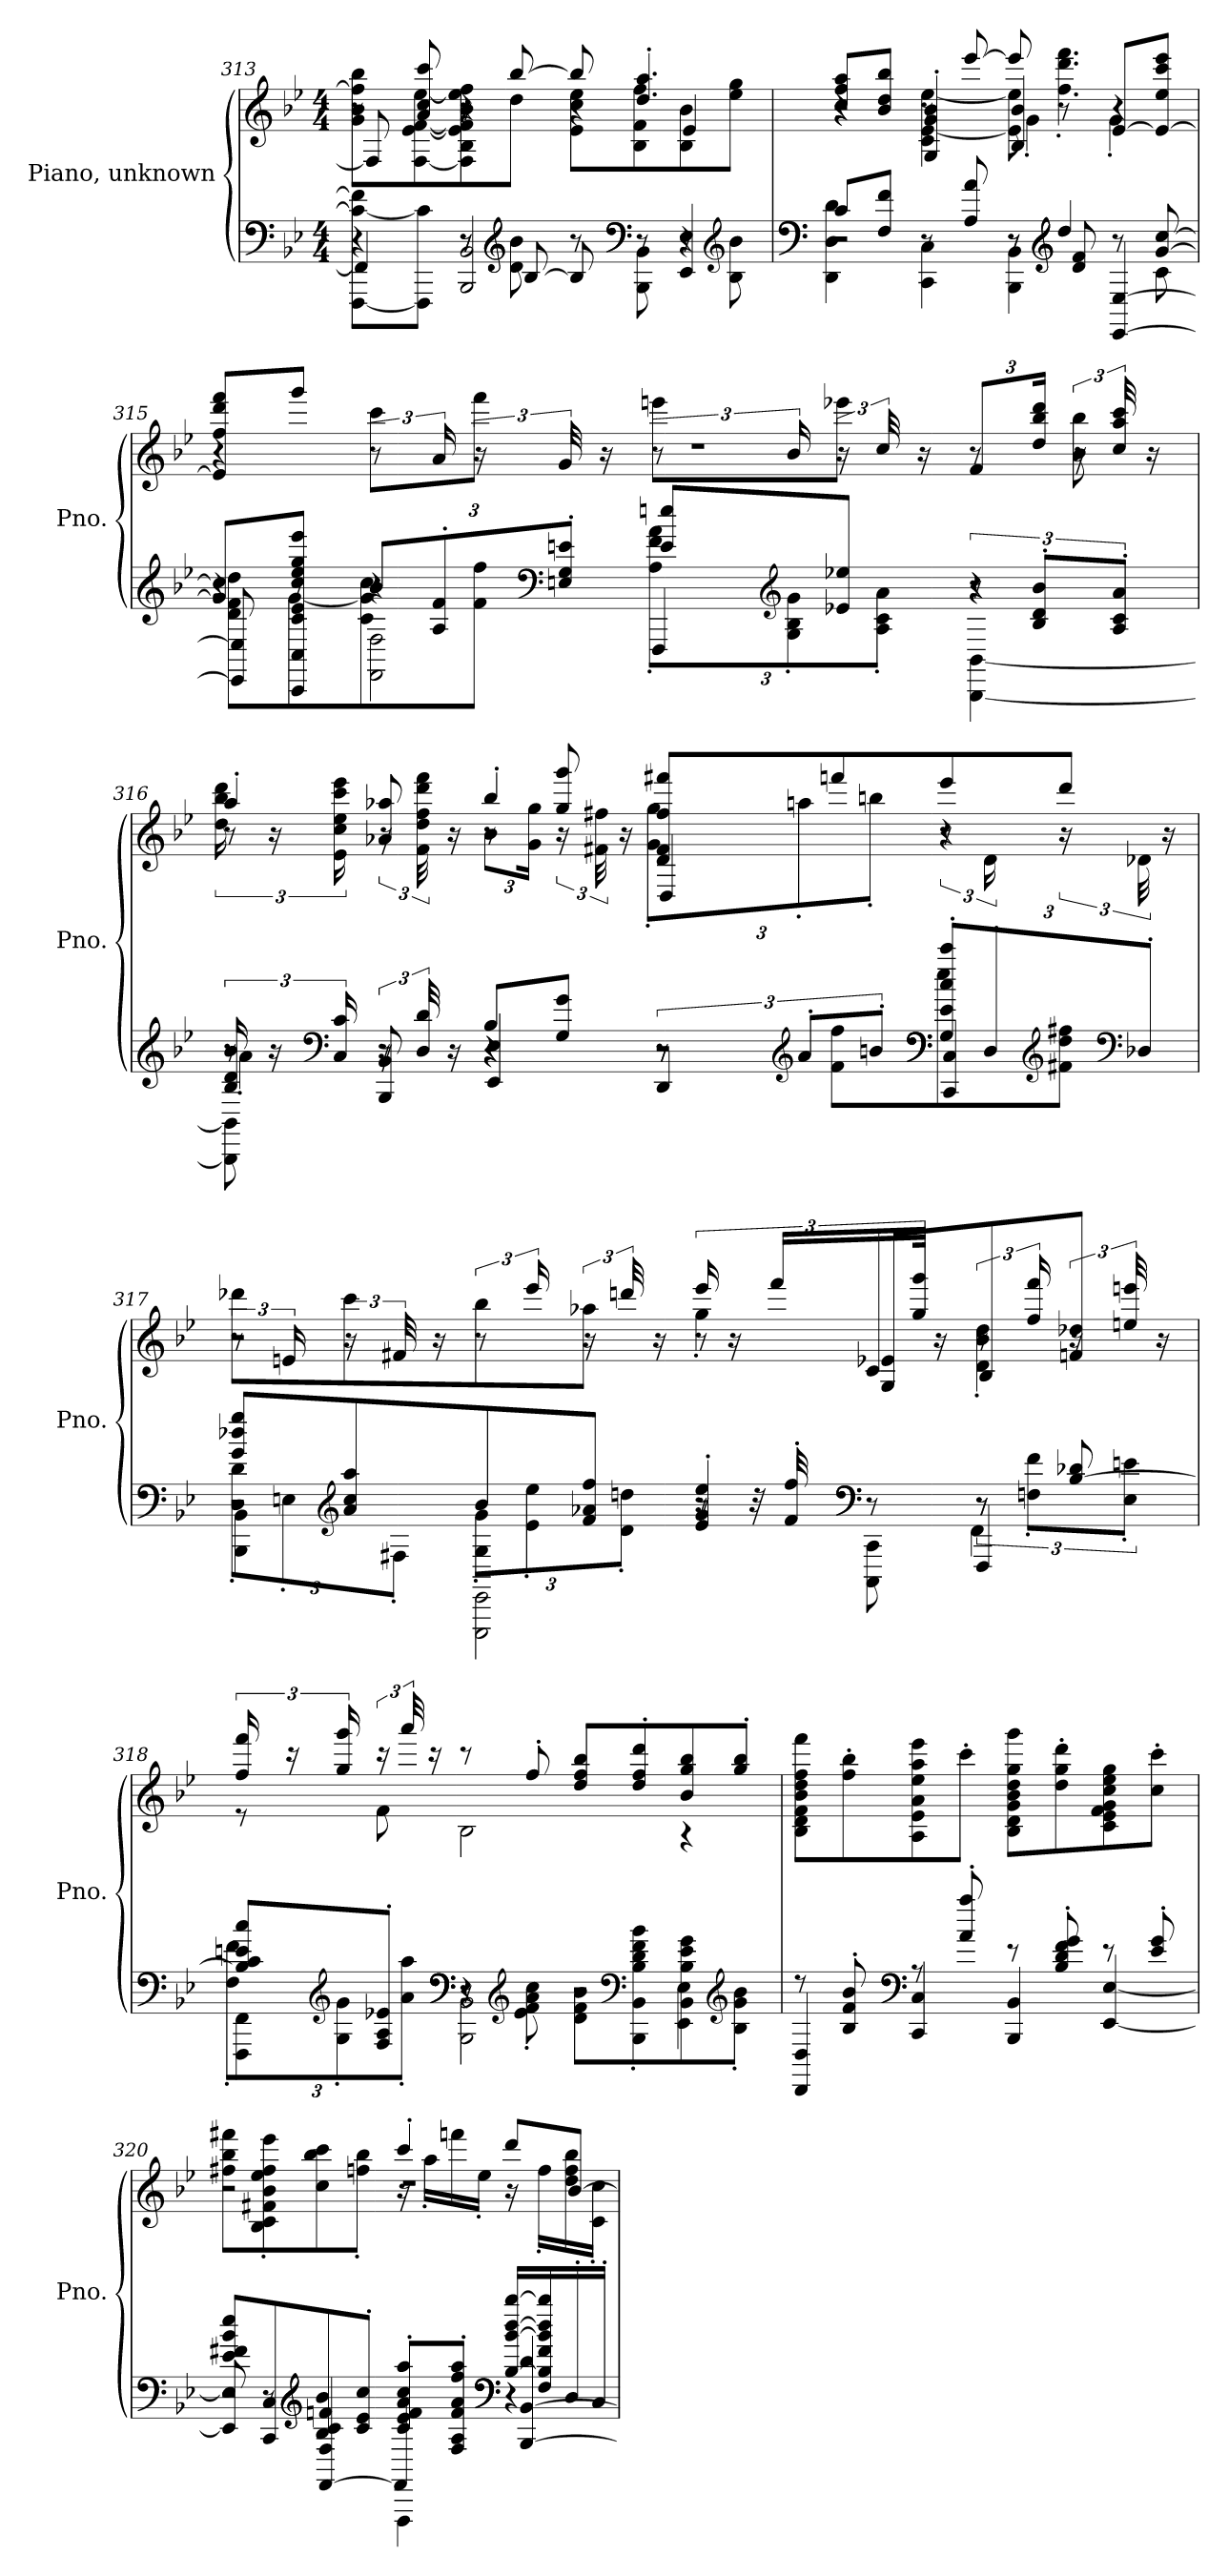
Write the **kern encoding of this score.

**kern	**kern
*part1	*part1
*staff2	*staff1
*I"Piano, unknown	*
*I'Pno.	*
*clefF4	*clefG2
*k[b-e-]	*k[b-e-]
*M4/4	*M4/4
=313	=313
*^	*^
*	*^	*	*^
4r	[8FFF\ 8c\_ 8f\]L	4FF/]	8r	8g\ 8b-\ 8ff\] 8bb-\L	8F/]
.	8FFF\] 8c\]J	.	8a/ 8cc/ 8ccc/	[8F\ [8e-\ [8f\ [8ee-\	8r
2BBB-/ 2BB-/	8r	8r	8r	8F\] 8B-\ 8e-\] 8f\] 8b-\ 8ee-\] 8ff\	4r
*clefG2	*	*	*	*	*
.	8d\ 8b-\	[8B-/	[8bb-/	8dd\J	.
.	8r	8B-/]	8bb-/]	8e-\ 8cc\ 8ee-\L	4r
*clefF4	*	*	*	*	*
.	8BBB-\ 8BB-\	8r	4.dd/' 4.aa/'	8B-\ 8f\ 8ff\	.
4EE-/ 4E-/	8r	4r	.	8B-\ 8b-\	4e-/
*clefG2	*	*	*	*	*
.	8B-\ 8b-\	.	.	8ee-\ 8gg\J	.
*	*	*	*v	*v	*v
!!LO:LB:g=z
=314	=314	=314	=314
*clefF4	*	*	*
*	*	*	*^
*	*	*	*	*^
*	*	*	*	*	*^
8c/L	4DD\ 4D\ 4d\	2r	4r	4r	8cc/ 8ff/ 8aa/L	2r
8F/ 8f/J	.	.	.	.	8b-/ 8dd/ 8bb-/J	.
8r	4CC\ 4C\	.	8r	4c\ [4e-\ [4ee-\	4G/' 4g/' 4b-/'	.
8A/ 8a/	.	.	[8eee-/	.	.	.
8r	4BBB-\ 4BB-\	8r	8eee-/]	8e-\] 8ee-\]	4B-/ 4b-/	4g'\
*clefG2	*	*	*	*	*	*
4dd/	.	8d/ 8f/	8r	4.ff\' 4.ddd\' 4.fff\'	.	.
.	8r	[4EE-/ [4E-/	4r	.	[8e-/L	4g'\
[8g/ [8cc/	8c\	.	.	.	8e-/_ 8ee-/ 8ccc/ 8eee-/J	.
*	*	*	*	*	*v	*v
=315	=315	=315	=315	=315	=315
*	*	*^	*	*	*
8g/] 8cc/]L	8d\ 8f\ 8dd\L	8EE-/] 8E-/]	4r	1r	4r	8e-/] 8ff/ 8ddd/ 8fff/L
8CC/ 8C/ 8c/ 8e-/ 8cc/ 8ee-/ 8gg/ 8eee-/J	[8g\	8r	.	.	.	8ggg/J
*Xbrackettup	*	*	*	*	*	*
12b-/L	8c\ 8g\] 8cc\	4r	2FF\ 2F\	.	8ccc\L	12r
12A/' 12f/'	.	.	.	.	.	24a/
.	8f\ 8ff\J	.	.	.	8fff\J	24r
*clefF4	*	*	*	*	*	*
12En/' 12G/' 12en/'J	.	.	.	.	.	48g/
.	.	.	.	.	.	16r
4FFF/	12A\' 12f\' 12a\'L	8e/ 8een/L	.	.	8eeen\L	12r
*clefG2	*	*	*	*	*	*
.	12G\' 12B-\' 12g\'	.	.	.	.	24b-/
.	.	8e-X/ 8ee-X/J	.	.	8eee-X\J	24r
.	12A\' 12c\' 12a\'J	.	.	.	.	48cc/
.	.	.	.	.	.	16r
*brackettup	*	*	*	*	*	*Xbrackettup
12r	4r	4r	[4BBB-\ [4BB-\	.	8r	12f/L
12B-/' 12d/' 12b-/'L	.	.	.	.	.	24dd/ 24bb-/ 24ddd/Jk
*	*	*	*	*	*	*brackettup
.	.	.	.	.	8b-\ 8bb-\	24r
12A/' 12c/' 12a/'J	.	.	.	.	.	48cc/ 48aa/ 48ccc/
.	.	.	.	.	.	16r
!!LO:PB:g=z	!!	!!
=316	=316	=316	=316	=316	=316	=316
24B-/ 24d/ 24b-/	4a'\	8r	8BBB-\] 8BB-\]	4aa'/	24dd\ 24bb-\ 24ddd\	8r
24r	.	.	.	.	24r	.
*clefF4	*	*	*	*	*	*
24C/ 24c/	.	.	.	.	24e-\ 24cc\ 24ee-\ 24ccc\ 24eee-\	.
24r	.	8BBB-/ 8BB-/	8r	.	24r	8a-X/ 8aa-X/
48D/ 48d/	.	.	.	.	48f\ 48dd\ 48ff\ 48ddd\ 48fff\	.
16r	.	.	.	.	16r	.
*	*	*	*	*	*Xbrackettup	*
8B-/L	4r	4EE-/ 4E-/	4r	4bb-'/	12b-\L	8r
.	.	.	.	.	24g\ 24gg\Jk	.
*	*	*	*	*	*brackettup	*
8G/ 8g/J	.	.	.	.	24r	8gg/ 8ggg/
.	.	.	.	.	48f#X\ 48ff#X\	.
.	.	.	.	.	16r	.
*	*	*	*	*	*Xbrackettup	*
12r	8r	4DD/	2r	8d/ 8f#/ 8ff#/ 8fff#X/L	12g\' 12gg\'L	4D/
*clefG2	*	*	*	*	*	*
12a'/L	.	.	.	.	12aan'\	.
.	8f\ 8ff\L	.	.	8fffn/	.	.
12bn'/J	.	.	.	.	12bbn'\J	.
*clefF4	*	*	*	*	*	*
*Xbrackettup	*	*	*	*	*brackettup	*
12G/' 12e-/' 12cc/' 12ccc/'L	8ee-\	4CC/ 4C/	.	8eee-/	12r	4r
12D'/	.	.	.	.	24d\	.
*clefG2	*	*	*	*	*	*
.	8f#X\ 8dd\ 8ff#X\J	.	.	8ddd/J	24r	.
*clefF4	*	*	*	*	*	*
12D-X'/J	.	.	.	.	48d-X\	.
.	.	.	.	.	16r	.
!!LO:LB:g=z	!!	!!
=317	=317	=317	=317	=317	=317	=317
8g/ 8dd-X/ 8gg/L	12D\' 12d\'L	2r	4BBB-\ 4BB-\	12r	8ddd-X\L	2r
.	12En'\	.	.	24en/	.	.
*clefG2	*	*	*	*	*	*
8a/ 8cc/ 8aa/	.	.	.	24r	8ccc\	.
.	12F#X'\J	.	.	48f#X/	.	.
.	.	.	.	16r	.	.
8b-/	12G\' 12g\'L	.	2EEE-\ 2EE-\	12r	8bb-\	.
.	12e-\' 12ee-\'	.	.	24eee-/	.	.
8f/ 8a-X/ 8ff/J	.	.	.	24r	8aa-X\J	.
.	12d\' 12ddn\'J	.	.	48dddn/	.	.
.	.	.	.	16r	.	.
16r	8r	4e-/' 4g/' 4ee-/'	.	24eee-/	4gg'\	8r
.	.	.	.	24r	.	.
32r	.	.	.	.	.	.
.	.	.	.	24fff/LL	.	.
32f/' 32ff/'	.	.	.	.	.	.
*clefF4	*	*	*	*	*	*
*	*	*	*	*Xbrackettup	*	*
8r	8CCC\ 8CC\	.	.	24c/	.	8G/ 8e-X/L
.	.	.	.	48gg/ 48ggg/JJk	.	.
.	.	.	.	16r	.	.
*	*brackettup	*	*	*brackettup	*	*
8r	12r	4FFF/	4FF\	12r	4d\' 4b-\' 4dd\'	8B-/
.	12Fn\' 12f\'L	.	.	24ff/ 24fff/	.	.
[8B-/ 8d-X/	.	.	.	24r	.	8fn/ 8dd-X/J
.	12E\' 12en\'J	.	.	48een/ 48eeen/	.	.
.	.	.	.	16r	.	.
*	*v	*v	*v	*	*	*
*	*	*v	*v	*v
!!LO:LB:g=z
=318	=318	=318
*	*Xbrackettup	*
*	*^	*^
8B-/] 8c/ 8en/ 8cc/L	12F\' 12f\'L	4FFF\ 4FF\	24ff/ 24fff/	8r
.	.	.	24r	.
*clefG2	*	*	*	*
.	12G\' 12g\'	.	24gg/ 24ggg/	.
8F/' 8A/' 8e-X/'J	.	.	24r	8f\
.	12a\' 12aa\'J	.	48aaa/	.
.	.	.	16r	.
*clefF4	*	*	*	*
4r	8r	2BBB-\ 2BB-\	8r	2B-\
*clefG2	*	*	*	*
.	8e-\' 8f\' 8a\' 8cc\'	.	8ff'/	.
2r	8d\ 8f\ 8b-\L	.	8dd/ 8ff/ 8bb-/L	.
*clefF4	*	*	*	*
.	8BBB-\' 8BB-\' 8B-\' 8d\' 8f\' 8b-\'	.	8dd/' 8ff/' 8ddd/'	.
.	8BB-\ 8B-\ 8e-\ 8g\	4EE-\ 4E-\	8b-/ 8gg/ 8bb-/	4r
*clefG2	*	*	*	*
.	8B-\' 8g\' 8b-\'J	.	8gg/' 8bb-/'J	.
*	*v	*v	*	*
*	*	*v	*v
=319	=319	=319
8r	4DD/ 4D/	8B-\ 8d\ 8f\ 8b-\ 8dd\ 8ff\ 8fff\L
8B-/' 8f/' 8b-/'	.	8ff\' 8bb-\'
*clefF4	*	*
8r	4CC/ 4C/	8A\ 8e-\ 8a\ 8ee-\ 8aa\ 8eee-\
8a/' 8aa/'	.	8ccc'\J
8r	4BBB-/ 4BB-/	8B-\ 8d\ 8g\ 8b-\ 8dd\ 8gg\ 8ggg\L
8B-/' 8d/' 8f/' 8g/'	.	8dd\' 8gg\' 8ddd\'
8r	[4EE-/ [4E-/	8c\ 8e-\ 8f\ 8g\ 8cc\ 8ee-\ 8gg\
8e-/' 8g/'	.	8cc\' 8ccc\'J
!!LO:LB:g=z
=320	=320	=320
*	*^	*^
*	*	*	*	*^
8e-/ 8f#X/ 8b-/ 8ee-/L	2r	8EE-/] 8E-/]	1r	8ff#X\ 8bb-\ 8fff#X\L	2r
8CC/ 8C/	.	8r	.	8B-\' 8c\' 8f#X\' 8b-\' 8ee-\' 8ff#\' 8eee-\'	.
*clefG2	*	*	*	*	*
8B-/ 8c/ 8b-/	.	[4FF/ 4F/ 4fn/	.	8cc\ 8bb-\ 8ccc\	.
8c/' 8e-/' 8cc/'J	.	.	.	8ffn\' 8bb-\'J	.
8c/' 8e-/' 8f/' 8a/' 8cc/' 8aa/'L	4FFF\	4FF/]	.	16r	4ccc'/
.	.	.	.	16aa'\LL	.
8F/' 8A/' 8f/' 8a/' 8ff/' 8aa/'J	.	.	.	16fffn\	.
.	.	.	.	16ee-'\JJ	.
*clefF4	*	*	*	*	*
[16B-/ [16b-/ [16dd/ [16bb-/LL	4r	[4BBB-/ [4BB-/ 4d/	.	16r	8ddd/L
16F/ 16B-/] 16f/ 16b-/] 16dd/] 16bb-/]	.	.	.	16ff'\LL	.
16D'/	.	.	.	16dd\ 16ff\ 16bb-\	[8b-/J
16C'/JJ	.	.	.	16c\' 16cc\'JJ	.
*v	*v	*v	*	*	*
*	*v	*v	*v
=	=
*-	*-
